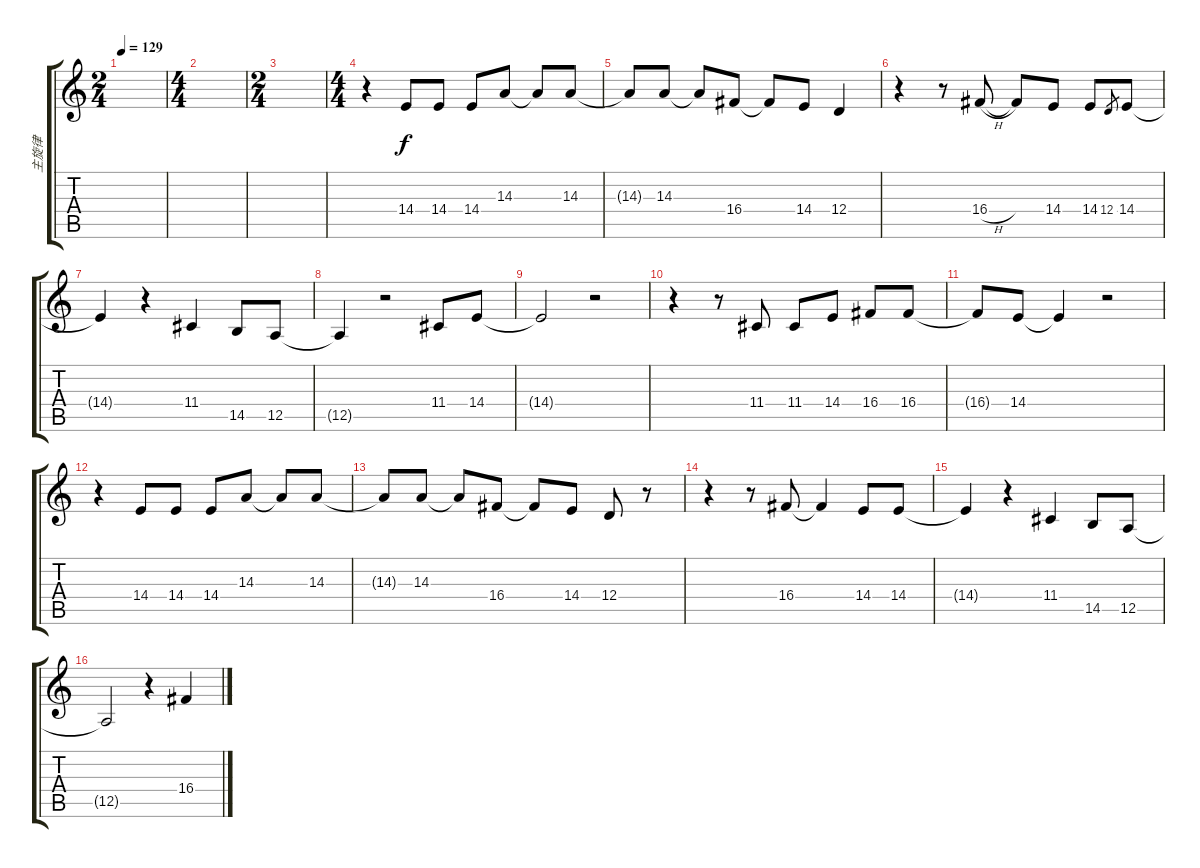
\track ("主旋律" "主旋律") {instrument flute}
\staff {score tabs}
\tuning (E4 B3 G3 D3 A2 E2) {hide}
\ts (2 4)
\tempo 129
\clef g2
\ks c
|
\ts (4 4)
|
\ts (2 4)
|
\ts (4 4)
r.4 14.4.8 14.4.8 14.4.8 14.3.8 14.3{t}.8 14.3.8 |
14.3{t}.8 14.3.8 14.3{t}.8 16.4.8 16.4{t}.8 14.4.8 12.4.4 |
r.4 r.8 16.4{h}.8 16.4{t}.8 14.4.8 14.4.8 12.4.8{gr} 14.4.8 |
14.4{t}.4 r.4 11.4.4 14.5.8 12.5.8 |
12.5{t}.4 r.2 11.4.8 14.4.8 |
14.4{t}.2 r.2 |
r.4 r.8 11.4.8 11.4.8 14.4.8 16.4.8 16.4.8 |
16.4{t}.8 14.4.8 14.4{t}.4 r.2 |
r.4 14.4.8 14.4.8 14.4.8 14.3.8 14.3{t}.8 14.3.8 |
14.3{t}.8 14.3.8 14.3{t}.8 16.4.8 16.4{t}.8 14.4.8 12.4.8 r.8 |
r.4 r.8 16.4.8 16.4{t}.4 14.4.8 14.4.8 |
14.4{t}.4 r.4 11.4.4 14.5.8 12.5.8 |
12.5{t}.2 r.4 16.4.4
